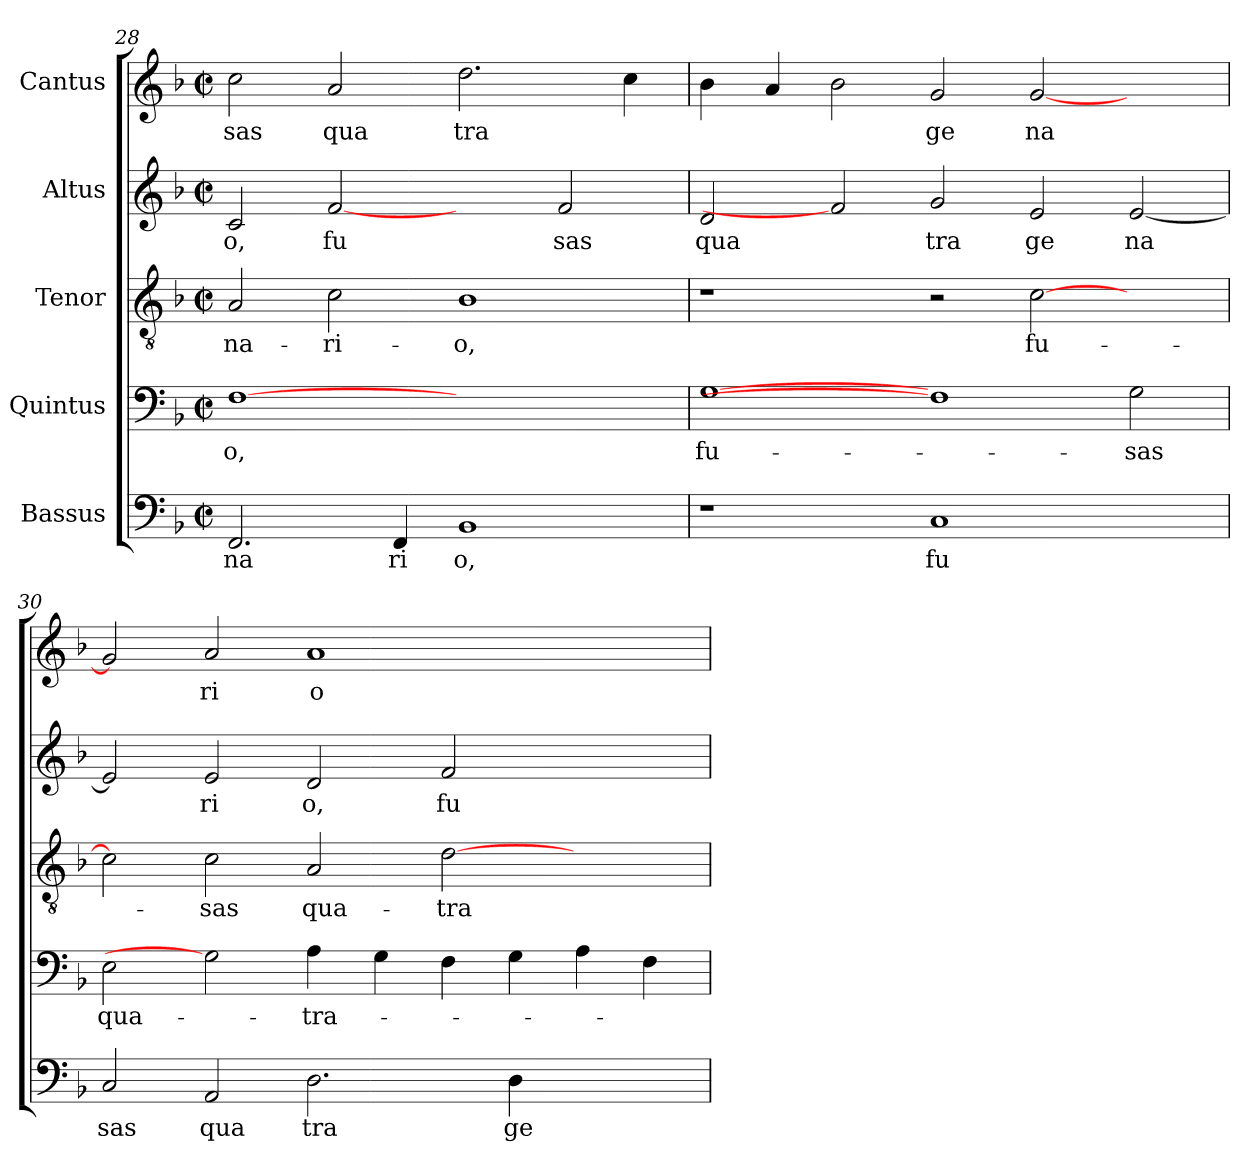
**kern	**text	**kern	**text	**kern	**text	**kern	**text	**kern	**text
*part5	*part5	*part4	*part4	*part3	*part3	*part2	*part2	*part1	*part1
*staff5	*staff5	*staff4	*staff4	*staff3	*staff3	*staff2	*staff2	*staff1	*staff1
*I"Bassus	*	*I"Quintus	*	*I"Tenor	*	*I"Altus	*	*I"Cantus	*
*clefF4	*	*clefF4	*	*clefGv2	*	*clefG2	*	*clefG2	*
*k[b-]	*	*k[b-]	*	*k[b-]	*	*k[b-]	*	*k[b-]	*
*F:	*	*F:	*	*F:	*	*F:	*	*F:	*
*M2/2	*	*M2/2	*	*M2/2	*	*M2/2	*	*M2/2	*
*met(c|)	*	*met(c|)	*	*met(c|)	*	*met(c|)	*	*met(c|)	*
=28	=28	=28	=28	=28	=28	=28	=28	=28	=28
!	!LO:LY:b:cj	!	!LO:LY:b:cj	!	!LO:LY:b:cj	!	!LO:LY:b:cj	!	!LO:LY:b:cj
2.FF/	na	[1F	-o,	2A/	-na-	2c/	o,	2cc\	sas
!	!	!	!	!	!LO:LY:b:cj	!	!LO:LY:b:cj	!	!LO:LY:b:cj
.	.	.	.	2c\	-ri-	[2f	fu	2a/	qua
!	!LO:LY:b:cj	!	!	!	!	!	!	!	!
4FF/	ri	.	.	.	.	.	.	.	.
!	!LO:LY:b:cj	!	!	!	!LO:LY:b:cj	!	!	!	!LO:LY:b
1BB-	o,	1ryy	.	1B-	-o,	2ryy	.	2.dd\	tra
!	!	!	!	!	!	!	!LO:LY:b:cj	!	!
.	.	.	.	.	.	2f/	sas	.	.
.	.	.	.	.	.	.	.	4cc\	.
=29	=29	=29	=29	=29	=29	=29	=29	=29	=29
!	!	!	!LO:LY:b:cj	!	!	!	!LO:LY:b:cj	!	!
1r	.	[1G	fu-	1r	.	2d/	qua	4b-\	.
.	.	.	.	.	.	.	.	4a/	.
.	.	.	.	.	.	2f]	.	2b-\	.
!	!LO:LY:b:cj	!	!	!	!	!	!LO:LY:b:cj	!	!LO:LY:b:cj
1C	fu	1F]	.	2r	.	2g/	tra	2g/	ge
!	!	!	!	!	!LO:LY:b:cj	!	!LO:LY:b:cj	!	!LO:LY:b:cj
.	.	.	.	[>2c\	fu-	2e/	ge	[<2g/	na
!	!	!	!LO:LY:b:cj	!	!	!	!LO:LY:b:cj	!	!
2ryy	.	2G\	-sas	2ryy	.	[<2e/	na	2ryy	.
=30	=30	=30	=30	=30	=30	=30	=30	=30	=30
!	!LO:LY:b:cj	!	!LO:LY:b:cj	!	!	!	!	!	!
2C/	sas	2E\	qua-	2c\]	.	2e/]	.	2g/]	.
!	!LO:LY:b:cj	!	!	!	!LO:LY:b:cj	!	!LO:LY:b:cj	!	!LO:LY:b:cj
2AA/	qua	2G]	.	2c\	-sas	2e/	ri	2a/	ri
!	!LO:LY:b:cj	!	!LO:LY:b	!	!LO:LY:b:cj	!	!LO:LY:b:cj	!	!LO:LY:b:cj
2.D\	tra	4A\	-tra-	2A/	qua-	2d/	o,	1a	o
.	.	4G\	.	.	.	.	.	.	.
!	!	!	!	!	!LO:LY:b	!	!LO:LY:b:cj	!	!
.	.	4F\	.	[>2d\	-tra-	2f/	fu	.	.
!	!LO:LY:b:cj	!	!	!	!	!	!	!	!
4D\	ge	4G\	.	.	.	.	.	.	.
2ryy	.	4A\	.	2ryy	.	2ryy	.	2ryy	.
.	.	4F\	.	.	.	.	.	.	.
=	=	=	=	=	=	=	=	=	=
*-	*-	*-	*-	*-	*-	*-	*-	*-	*-
